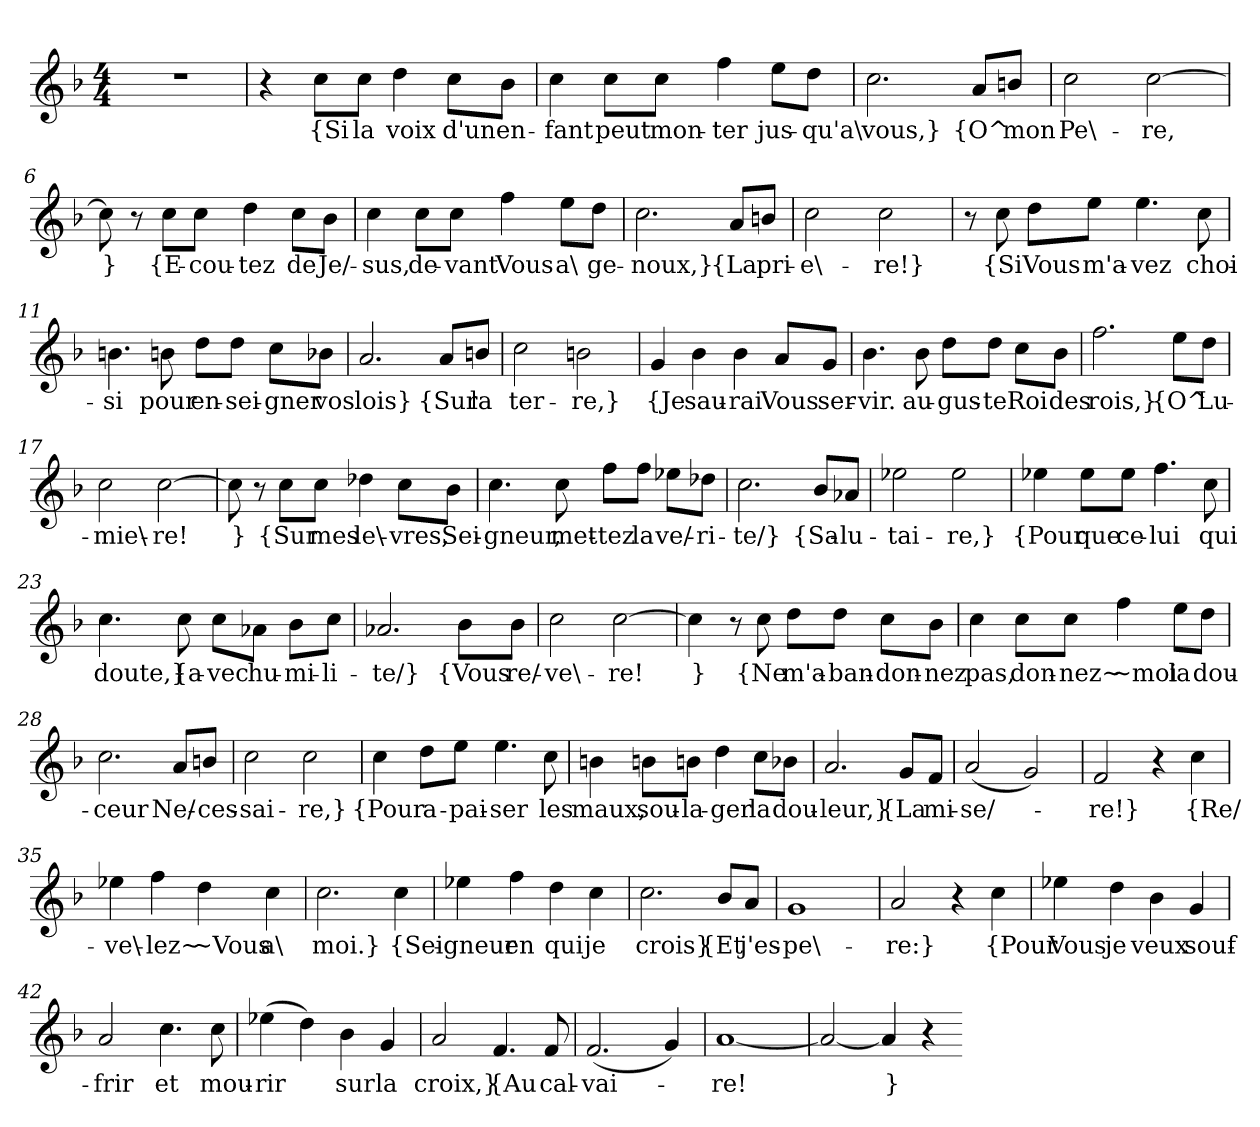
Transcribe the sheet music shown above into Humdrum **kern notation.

**kern	**text
*part1	*part1
*staff1	*staff1
*clefG2	*
*k[b-]	*
*M4/4	*
=1	=1
1r	.
=2	=2
4r	.
8cc\L	{Si
8cc\J	la
4dd	voix
8cc\L	d'un
8b-\J	en-
=3	=3
4cc	-fant
8cc\L	peut
8cc\J	mon-
4ff	-ter
8ee\L	jus-
8dd\J	-qu'a\
=4	=4
2.cc	vous,}
8a/L	{O^
8bn/J	mon
=5	=5
2cc	Pe\-
[2cc	-re,
=6	=6
8cc]	}
8r	.
8cc\L	{E-
8cc\J	-cou-
4dd	-tez
8cc\L	de
8b-\J	Je/-
=7	=7
4cc	-sus,
8cc\L	de-
8cc\J	-vant
4ff	Vous
8ee\L	a\
8dd\J	ge-
=8	=8
2.cc	-noux,}
8a/L	{La
8bn/J	pri-
=9	=9
2cc	-e\-
2cc	-re!}
=10	=10
8r	.
8cc	{Si
8dd\L	Vous
8ee\J	m'a-
4.ee	-vez
8cc	choi-
=11	=11
4.bn	-si
8bn	pour
8dd\L	en-
8dd\J	-sei-
8cc\L	-gner
8b-X\J	vos
=12	=12
2.a	lois}
8a/L	{Sur
8bn/J	la
=13	=13
2cc	ter-
2bn	-re,}
=14	=14
4g	{Je
4b-	sau-
4b-	-rai
8a/L	Vous
8g/J	ser-
=15	=15
4.b-	-vir.
8b-	au-
8dd\L	-gus-
8dd\J	-te
8cc\L	Roi
8b-\J	des
=16	=16
2.ff	rois,}
8ee\L	{O^
8dd\J	Lu-
=17	=17
2cc	-mie\-
[2cc	-re!
=18	=18
8cc]	}
8r	.
8cc\L	{Sur
8cc\J	mes
4dd-X	le\-
8cc\L	-vres,
8b-\J	Sei-
=19	=19
4.cc	-gneur,
8cc	met-
8ff\L	-tez
8ff\J	la
8ee-X\L	ve/-
8dd-X\J	-ri-
=20	=20
2.cc	-te/}
8b-/L	{Sa-
8a-X/J	-lu-
=21	=21
2ee-X	-tai-
2ee-	-re,}
=22	=22
4ee-X	{Pour
8ee-\L	que
8ee-\J	ce-
4.ff	-lui
8cc	qui
=23	=23
4.cc	doute,}
8cc	{a-
8cc\L	-vec
8a-X\J	hu-
8b-\L	-mi-
8cc\J	-li-
=24	=24
2.a-X	-te/}
8b-\L	{Vous
8b-\J	re/-
=25	=25
2cc	-ve\-
[2cc	-re!
=26	=26
4cc]	}
8r	.
8cc	{Ne
8dd\L	m'a-
8dd\J	-ban-
8cc\L	-don-
8b-\J	-nez
=27	=27
4cc	-pas,
8cc\L	don-
8cc\J	-nez~
4ff	~moi
8ee\L	la
8dd\J	dou-
=28	=28
2.cc	-ceur
8a/L	Ne/-
8bn/J	-ces-
=29	=29
2cc	-sai-
2cc	-re,}
=30	=30
4cc	{Pour
8dd\L	a-
8ee\J	-pai-
4.ee	-ser
8cc	les
=31	=31
4bn	maux,
8bn\L	sou-
8bn\J	-la-
4dd	-ger
8cc\L	la
8b-X\J	dou-
=32	=32
2.a	-leur,}
8g/L	{La
8f/J	mi-
=33	=33
(2a	-se/-
2g)	.
=34	=34
2f	-re!}
4r	.
4cc	{Re/-
=35	=35
4ee-X	-ve\-
4ff	-lez~
4dd	~Vous
4cc	a\
=36	=36
2.cc	moi.}
4cc	{Sei-
=37	=37
4ee-X	-gneur
4ff	en
4dd	qui
4cc	je
=38	=38
2.cc	crois}
8b-/L	{Et
8a/J	j'es-
=39	=39
1g	-pe\-
=40	=40
2a	-re:}
4r	.
4cc	{Pour
=41	=41
4ee-X	Vous
4dd	je
4b-	veux
4g	souf-
=42	=42
2a	-frir
4.cc	et
8cc	mou-
=43	=43
(4ee-X	-rir
4dd)	.
4b-	sur
4g	la
=44	=44
2a	croix,}
4.f	{Au
8f	cal-
=45	=45
(2.f	-vai-
4g)	.
=46	=46
[1a	-re!
=47	=47
2a_	.
4a]	}
4r	.
=-	=-
*-	*-
